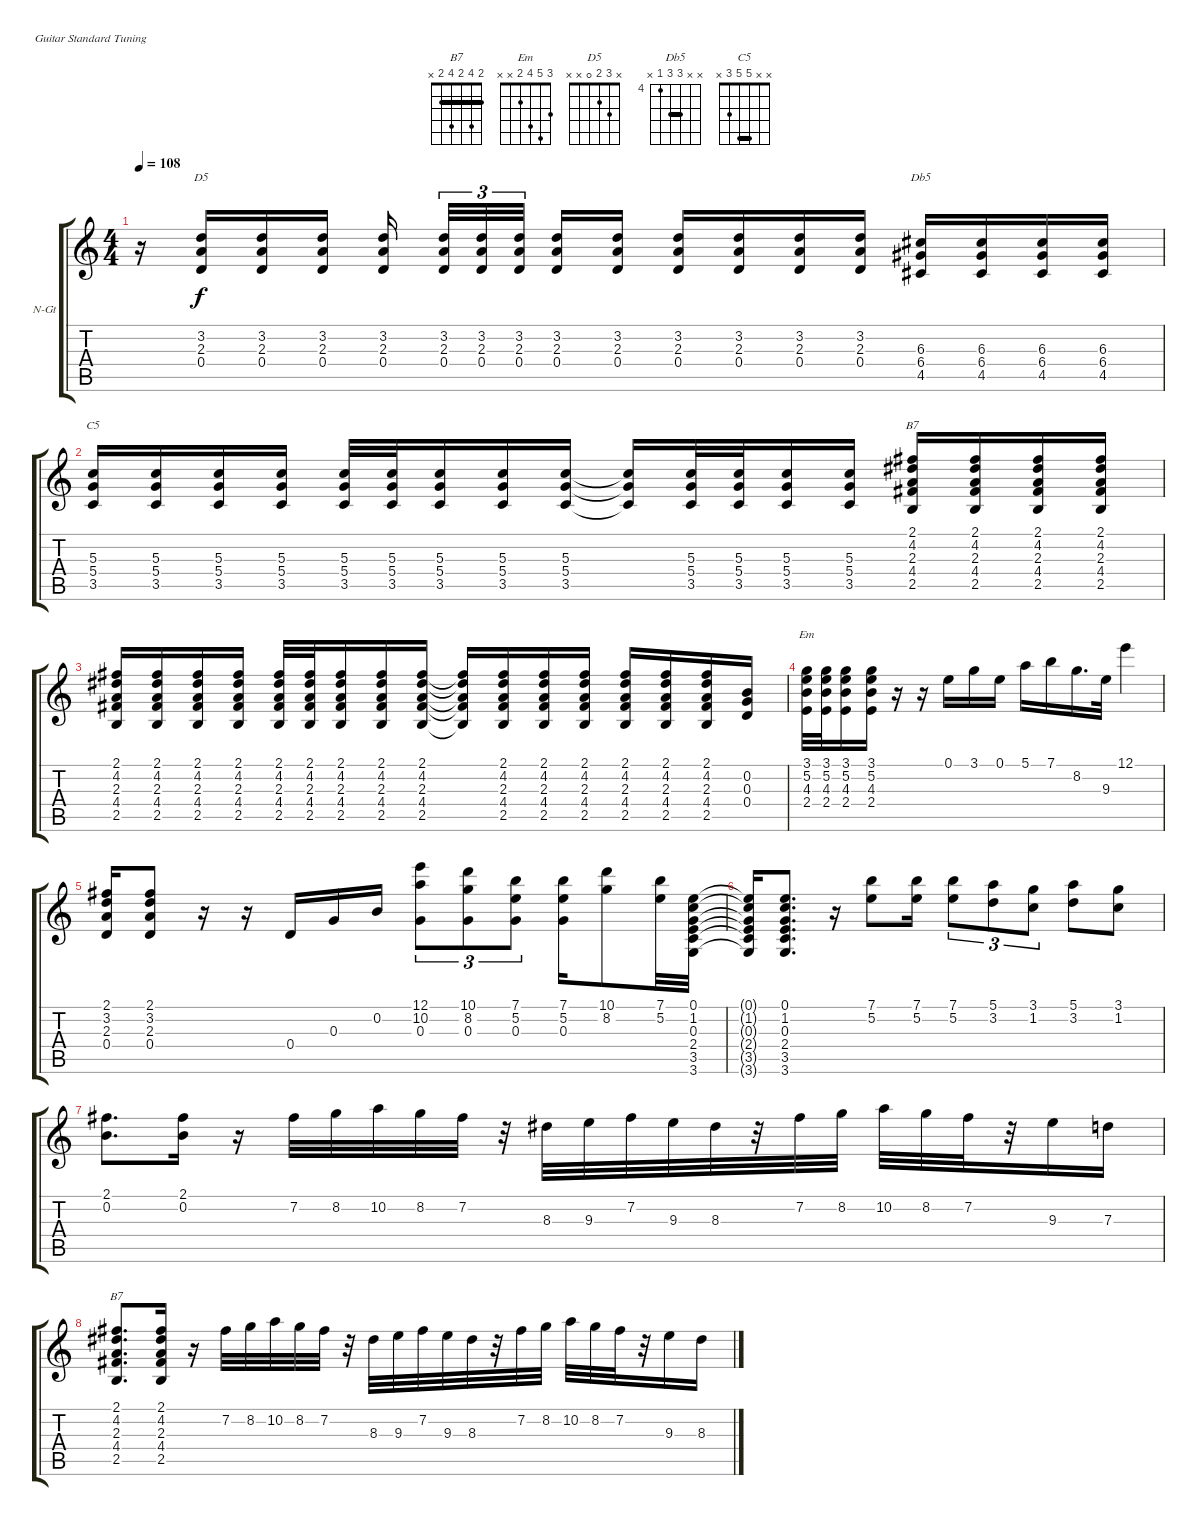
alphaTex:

\bracketExtendMode groupsimilarinstruments
\firstSystemTrackNameOrientation horizontal
\otherSystemsTrackNameOrientation horizontal
\track ("Paco" "N-Gt") {instrument acousticguitarnylon}
\staff {score tabs}
\tuning (E4 B3 G3 D3 A2 E2)
\chord ("B7" 2 4 2 4 2 x) {showfingering false barre (2 2)}
\chord ("Em" 3 5 4 2 x x) {showfingering false}
\chord ("D5" x 3 2 0 x x) {showfingering false}
\chord ("Db5" x x 6 6 4 x) {firstfret 4 showfingering false barre 6}
\chord ("C5" x x 5 5 3 x) {showfingering false barre 5}
\ts (4 4)
\tempo 108
\clef g2
\ks c
r.16{dy f} (3.2 2.3 0.4).16{ch "D5"} (3.2 2.3 0.4).16 (3.2 2.3 0.4).16 (3.2 2.3 0.4).16 (3.2 2.3 0.4).32{tu (3 2)} (3.2 2.3 0.4).32{tu (3 2)} (3.2 2.3 0.4).32{tu (3 2)} (3.2 2.3 0.4).16 (3.2 2.3 0.4).16 (3.2 2.3 0.4).16 (3.2 2.3 0.4).16 (3.2 2.3 0.4).16 (3.2 2.3 0.4).16 (6.3 6.4 4.5).16{ch "Db5"} (6.3 6.4 4.5).16 (6.3 6.4 4.5).16 (6.3 6.4 4.5).16 |
(5.3 5.4 3.5).16{ch "C5"} (5.3 5.4 3.5).16 (5.3 5.4 3.5).16 (5.3 5.4 3.5).16 (5.3 5.4 3.5).32 (5.3 5.4 3.5).32 (5.3 5.4 3.5).16 (5.3 5.4 3.5).16 (5.3 5.4 3.5).16 (5.3{t} 5.4{t} 3.5{t}).16 (5.3 5.4 3.5).32 (5.3 5.4 3.5).32 (5.3 5.4 3.5).16 (5.3 5.4 3.5).16 (2.1 4.2 2.3 4.4 2.5).16{ch "B7"} (2.1 4.2 2.3 4.4 2.5).16 (2.1 4.2 2.3 4.4 2.5).16 (2.1 4.2 2.3 4.4 2.5).16 |
(2.1 4.2 2.3 4.4 2.5).16 (2.1 4.2 2.3 4.4 2.5).16 (2.1 4.2 2.3 4.4 2.5).16 (2.1 4.2 2.3 4.4 2.5).16 (2.1 4.2 2.3 4.4 2.5).32 (2.1 4.2 2.3 4.4 2.5).32 (2.1 4.2 2.3 4.4 2.5).16 (2.1 4.2 2.3 4.4 2.5).16 (2.1 4.2 2.3 4.4 2.5).16 (2.1{t} 4.2{t} 2.3{t} 4.4{t} 2.5{t}).16 (2.1 4.2 2.3 4.4 2.5).16 (2.1 4.2 2.3 4.4 2.5).16 (2.1 4.2 2.3 4.4 2.5).16 (2.1 4.2 2.3 4.4 2.5).16 (2.1 4.2 2.3 4.4 2.5).16 (2.1 4.2 2.3 4.4 2.5).16 (0.2 0.3 0.4).16 |
(3.1 5.2 4.3 2.4).32{ch "Em"} (3.1 5.2 4.3 2.4).32 (3.1 5.2 4.3 2.4).16 (3.1 5.2 4.3 2.4).16 r.16 r.16 0.1.16 3.1.16 0.1.16 5.1.16 7.1.16 8.2.16{d} 9.3.32 12.1.4 |
(2.1 3.2 2.3 0.4).16 (2.1 3.2 2.3 0.4).8 r.16 r.16 0.4.16 0.3.16 0.2.16 (12.1 10.2 0.3).8{tu (3 2)} (10.1 8.2 0.3).8{tu (3 2)} (7.1 5.2 0.3).8{tu (3 2)} (7.1 5.2 0.3).16 (10.1 8.2).8 (7.1 5.2).32 (0.1 1.2 0.3 2.4 3.5 3.6).32 |
(0.1{t} 1.2{t} 0.3{t} 2.4{t} 3.5{t} 3.6{t}).16 (0.1 1.2 0.3 2.4 3.5 3.6).8{d} r.16 (7.1 5.2).8 (7.1 5.2).16 (7.1 5.2).8{tu (3 2)} (5.1 3.2).8{tu (3 2)} (3.1 1.2).8{tu (3 2)} (5.1 3.2).8 (3.1 1.2).8 |
(2.1 0.2).8{d} (2.1 0.2).16 r.16 7.2.32 8.2.32 10.2.32 8.2.32 7.2.32 r.32 8.3.32 9.3.32 7.2.32 9.3.32 8.3.32 r.32 7.2.32 8.2.32 10.2.32 8.2.32 7.2.32 r.32 9.3.16 7.3.16 |
(2.1 4.2 2.3 4.4 2.5).8{d ch "B7"} (2.1 4.2 2.3 4.4 2.5).16 r.16 7.2.32 8.2.32 10.2.32 8.2.32 7.2.32 r.32 8.3.32 9.3.32 7.2.32 9.3.32 8.3.32 r.32 7.2.32 8.2.32 10.2.32 8.2.32 7.2.32 r.32 9.3.16 8.3.16
